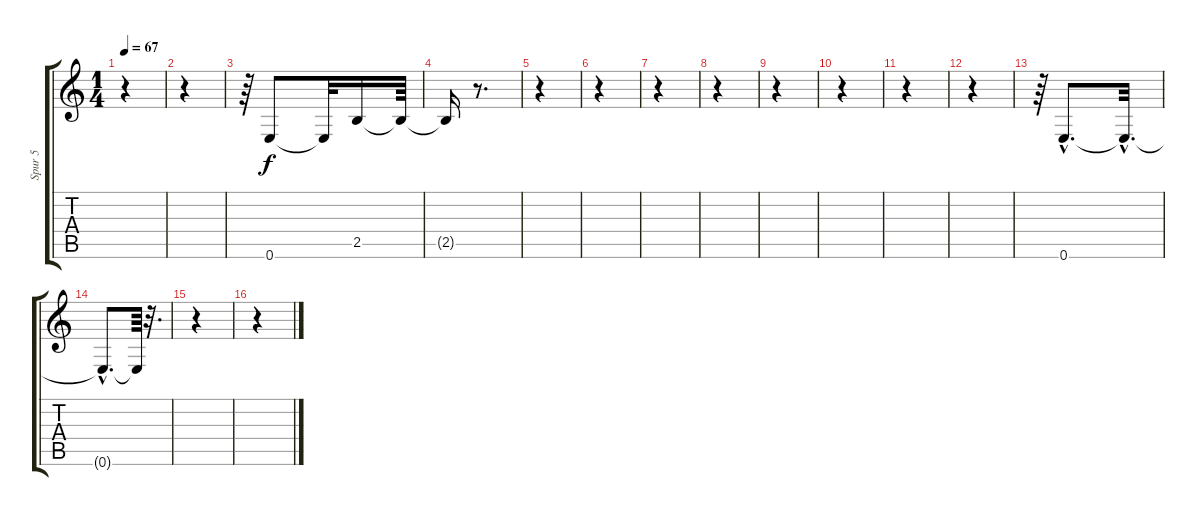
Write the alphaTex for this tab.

\track ("Spur 5" "Spur 5") {instrument acousticguitarnylon}
\staff {score tabs}
\tuning (E4 B3 G3 D3 A2 E2) {hide}
\ts (1 4)
\tempo 67
\clef g2
\ks c
r.4{dy f} |
r.4 |
r.64 0.6.8 0.6{t}.32 2.5.16 2.5{t}.64 |
2.5{t}.16 r.8{d} |
r.4 |
r.4 |
r.4 |
r.4 |
r.4 |
r.4 |
r.4 |
r.4 |
r.64 0.6{hac}.8{d} 0.6{hac t}.32{d} |
0.6{hac t}.8{d} 0.6{t}.64 r.32{d} |
r.4 |
r.4
